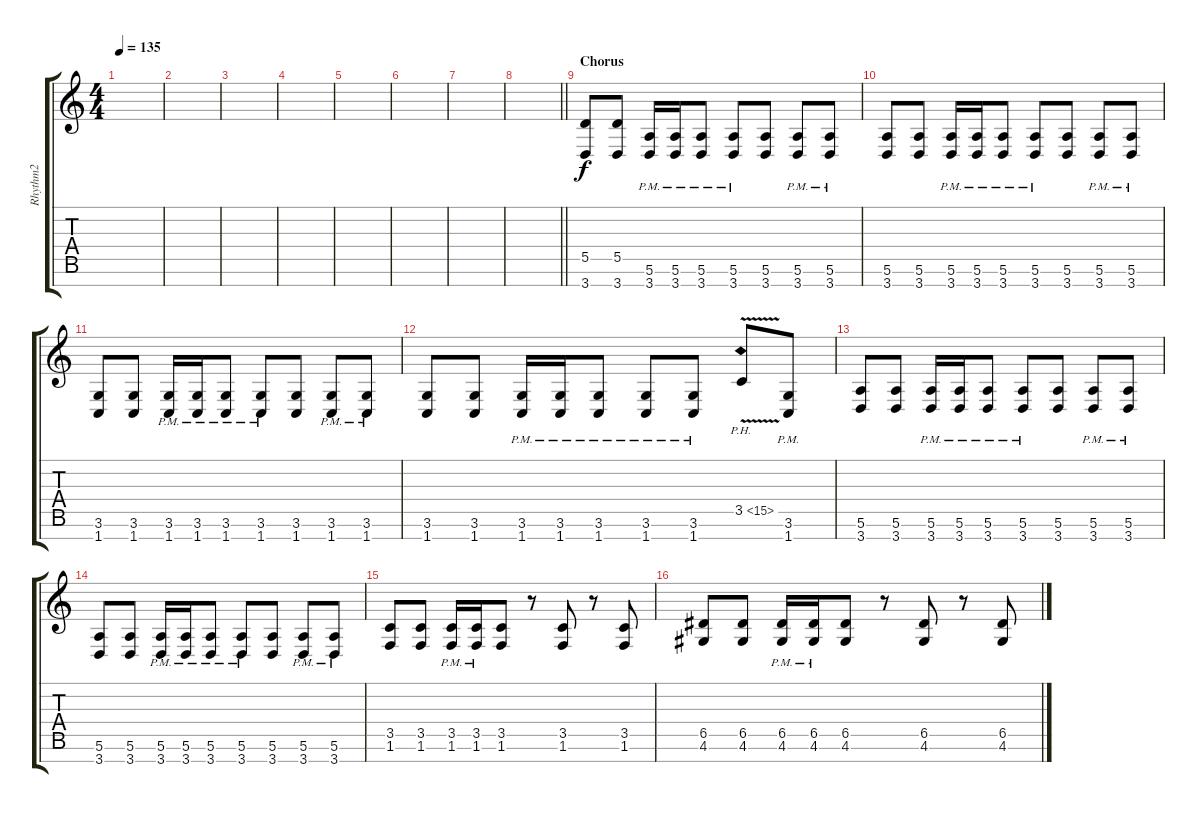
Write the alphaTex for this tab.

\track ("Rhythm2" "Rhythm2") {instrument overdrivenguitar}
\staff {score tabs}
\tuning (E4 B3 G3 D3 A2 E2 B1) {hide}
\ts (4 4)
\tempo 135
\clef g2
\ks c
|
|
|
|
|
|
|
\barLineRight lightlight
|
\section ("" "Chorus")
(5.5 3.7).8 (5.5 3.7).8 (5.6{pm} 3.7{pm}).16 (5.6{pm} 3.7{pm}).16 (5.6{pm} 3.7{pm}).8 (5.6{pm} 3.7{pm}).8 (5.6 3.7).8 (5.6{pm} 3.7{pm}).8 (5.6{pm} 3.7{pm}).8 |
(5.6 3.7).8 (5.6 3.7).8 (5.6{pm} 3.7{pm}).16 (5.6{pm} 3.7{pm}).16 (5.6{pm} 3.7{pm}).8 (5.6{pm} 3.7{pm}).8 (5.6 3.7).8 (5.6{pm} 3.7{pm}).8 (5.6{pm} 3.7{pm}).8 |
(3.6 1.7).8 (3.6 1.7).8 (3.6{pm} 1.7{pm}).16 (3.6{pm} 1.7{pm}).16 (3.6{pm} 1.7{pm}).8 (3.6{pm} 1.7{pm}).8 (3.6 1.7).8 (3.6{pm} 1.7{pm}).8 (3.6{pm} 1.7{pm}).8 |
(3.6 1.7).8 (3.6 1.7).8 (3.6{pm} 1.7{pm}).16 (3.6{pm} 1.7{pm}).16 (3.6{pm} 1.7{pm}).8 (3.6{pm} 1.7{pm}).8 (3.6{pm} 1.7{pm}).8 3.5{ph 12 v}.8 (3.6{pm} 1.7{pm}).8 |
(5.6 3.7).8 (5.6 3.7).8 (5.6{pm} 3.7{pm}).16 (5.6{pm} 3.7{pm}).16 (5.6{pm} 3.7{pm}).8 (5.6{pm} 3.7{pm}).8 (5.6 3.7).8 (5.6{pm} 3.7{pm}).8 (5.6{pm} 3.7{pm}).8 |
(5.6 3.7).8 (5.6 3.7).8 (5.6{pm} 3.7{pm}).16 (5.6{pm} 3.7{pm}).16 (5.6{pm} 3.7{pm}).8 (5.6{pm} 3.7{pm}).8 (5.6 3.7).8 (5.6{pm} 3.7{pm}).8 (5.6{pm} 3.7{pm}).8 |
(3.5 1.6).8 (3.5 1.6).8 (3.5{pm} 1.6{pm}).16 (3.5{pm} 1.6{pm}).16 (3.5 1.6).8 r.8 (3.5 1.6).8 r.8 (3.5 1.6).8 |
(6.5 4.6).8 (6.5 4.6).8 (6.5{pm} 4.6{pm}).16 (6.5{pm} 4.6{pm}).16 (6.5 4.6).8 r.8 (6.5 4.6).8 r.8 (6.5 4.6).8
